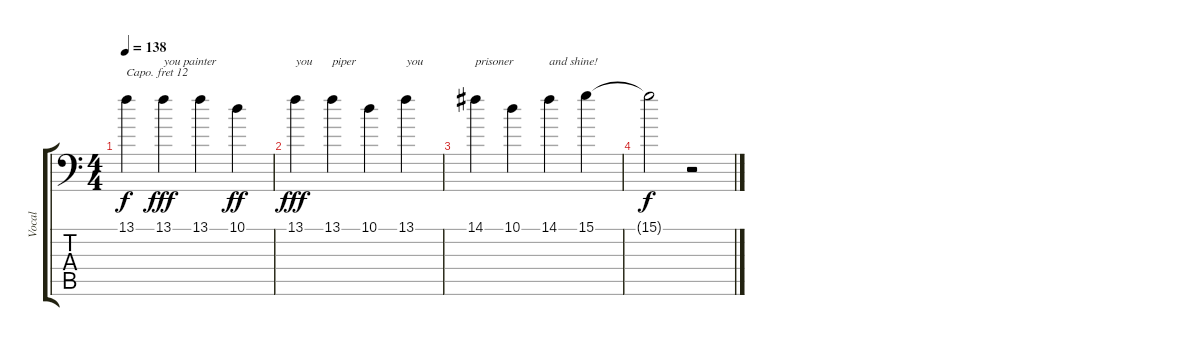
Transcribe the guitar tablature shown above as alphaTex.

\track ("Vocal" "Vocal") {instrument synthvoice}
\staff {score tabs}
\capo 12
\tuning (E3 B2 G2 D2 A1 E1) {hide}
\ts (4 4)
\tempo 138
\clef f4
\ks c
13.1{t}.4{dy f} 13.1.4{txt "you painter" dy fff} 13.1.4 10.1.4{dy ff} |
13.1.4{txt "you" dy fff} 13.1.4{txt "piper"} 10.1.4 13.1.4{txt "you"} |
14.1.4{txt "prisoner"} 10.1.4 14.1.4{txt "and shine!"} 15.1.4 |
15.1{t}.2{dy f} r.2
